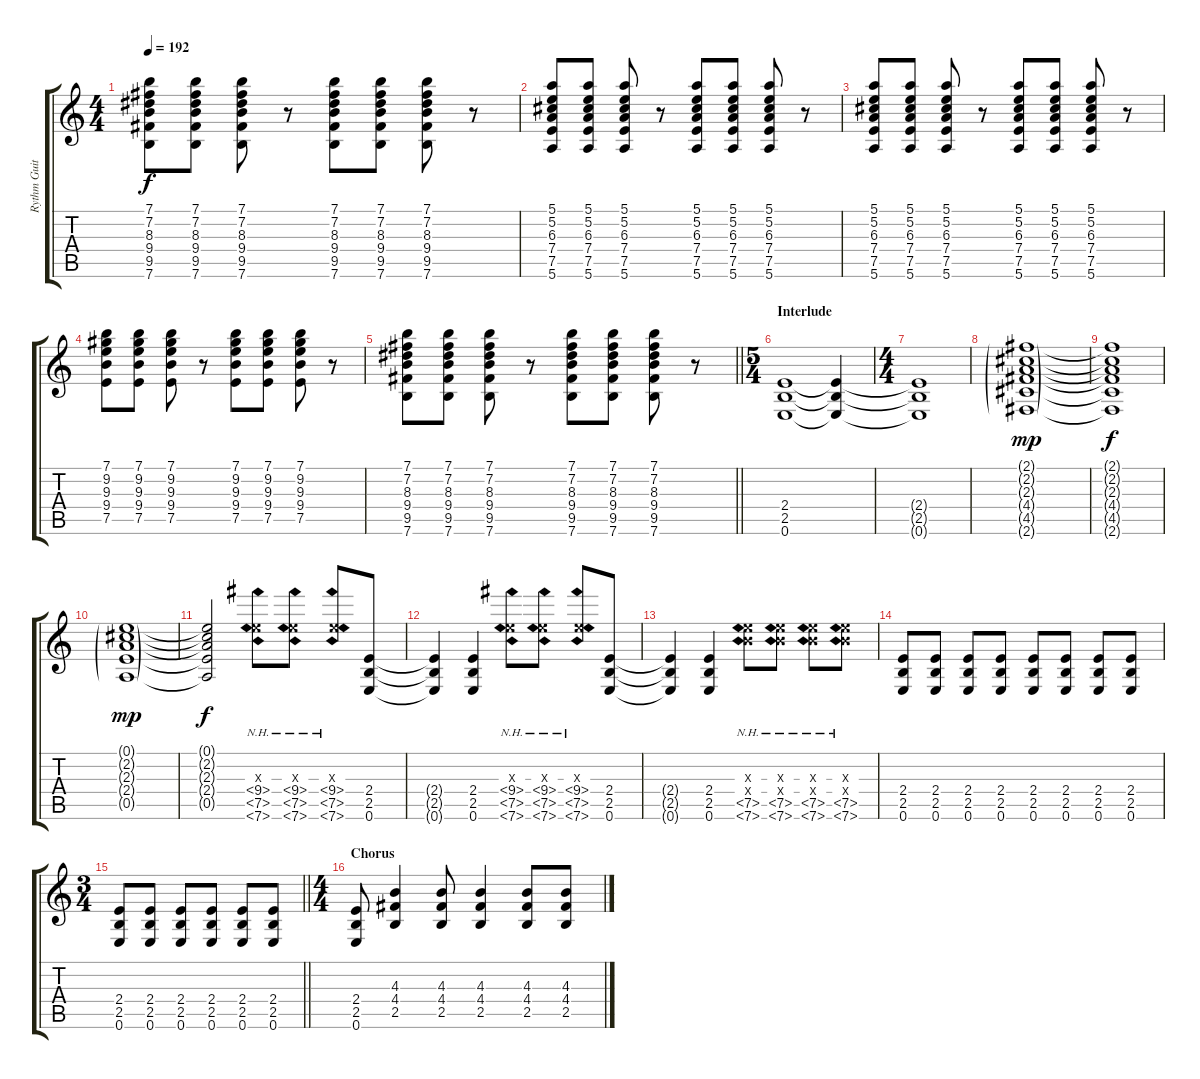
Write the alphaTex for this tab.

\track ("Rythm Guitar" "Rythm Guit") {instrument distortionguitar}
\staff {score tabs}
\tuning (E4 B3 G3 D3 A2 E2) {hide}
\ts (4 4)
\tempo 192
\clef g2
\ks c
(7.1 7.2 8.3 9.4 9.5 7.6).8{dy f} (7.1 7.2 8.3 9.4 9.5 7.6).8 (7.1 7.2 8.3 9.4 9.5 7.6).8 r.8 (7.1 7.2 8.3 9.4 9.5 7.6).8 (7.1 7.2 8.3 9.4 9.5 7.6).8 (7.1 7.2 8.3 9.4 9.5 7.6).8 r.8 |
(5.1 5.2 6.3 7.4 7.5 5.6).8 (5.1 5.2 6.3 7.4 7.5 5.6).8 (5.1 5.2 6.3 7.4 7.5 5.6).8 r.8 (5.1 5.2 6.3 7.4 7.5 5.6).8 (5.1 5.2 6.3 7.4 7.5 5.6).8 (5.1 5.2 6.3 7.4 7.5 5.6).8 r.8 |
(5.1 5.2 6.3 7.4 7.5 5.6).8 (5.1 5.2 6.3 7.4 7.5 5.6).8 (5.1 5.2 6.3 7.4 7.5 5.6).8 r.8 (5.1 5.2 6.3 7.4 7.5 5.6).8 (5.1 5.2 6.3 7.4 7.5 5.6).8 (5.1 5.2 6.3 7.4 7.5 5.6).8 r.8 |
(7.1 9.2 9.3 9.4 7.5).8 (7.1 9.2 9.3 9.4 7.5).8 (7.1 9.2 9.3 9.4 7.5).8 r.8 (7.1 9.2 9.3 9.4 7.5).8 (7.1 9.2 9.3 9.4 7.5).8 (7.1 9.2 9.3 9.4 7.5).8 r.8 |
\barLineRight lightlight
(7.1 7.2 8.3 9.4 9.5 7.6).8 (7.1 7.2 8.3 9.4 9.5 7.6).8 (7.1 7.2 8.3 9.4 9.5 7.6).8 r.8 (7.1 7.2 8.3 9.4 9.5 7.6).8 (7.1 7.2 8.3 9.4 9.5 7.6).8 (7.1 7.2 8.3 9.4 9.5 7.6).8 r.8 |
\ts (5 4)
\section ("" "Interlude")
(2.4 2.5 0.6).1 (2.4{t} 2.5{t} 0.6{t}).4 |
\ts (4 4)
(2.4{t} 2.5{t} 0.6{t}).1 |
(2.1{g} 2.2{g} 2.3{g} 4.4{g} 4.5{g} 2.6{g}).1{dy mp instrument electricguitarjazz} |
(2.1{t} 2.2{t} 2.3{t} 4.4{t} 4.5{t} 2.6{t}).1{dy f} |
(0.1{g} 2.2{g} 2.3{g} 2.4{g} 0.5{g}).1{dy mp} |
(0.1{t} 2.2{t} 2.3{t} 2.4{t} 0.5{t}).2{dy f} (9.3{x} 9.4{nh} 7.5{nh} 7.6{nh}).8{instrument distortionguitar} (9.3{x} 9.4{nh} 7.5{nh} 7.6{nh}).8 (9.3{x} 9.4{nh} 7.5{nh} 7.6{nh}).8 (2.4 2.5 0.6).8 |
(2.4{t} 2.5{t} 0.6{t}).4 (2.4 2.5 0.6).4 (9.3{x} 9.4{nh} 7.5{nh} 7.6{nh}).8 (9.3{x} 9.4{nh} 7.5{nh} 7.6{nh}).8 (9.3{x} 9.4{nh} 7.5{nh} 7.6{nh}).8 (2.4 2.5 0.6).8 |
(2.4{t} 2.5{t} 0.6{t}).4 (2.4 2.5 0.6).4 (9.3{x} 9.4{x} 7.5{nh} 7.6{nh}).8 (9.3{x} 9.4{x} 7.5{nh} 7.6{nh}).8 (9.3{x} 9.4{x} 7.5{nh} 7.6{nh}).8 (9.3{x} 9.4{x} 7.5{nh} 7.6{nh}).8 |
(2.4 2.5 0.6).8 (2.4 2.5 0.6).8 (2.4 2.5 0.6).8 (2.4 2.5 0.6).8 (2.4 2.5 0.6).8 (2.4 2.5 0.6).8 (2.4 2.5 0.6).8 (2.4 2.5 0.6).8 |
\ts (3 4)
\barLineRight lightlight
(2.4 2.5 0.6).8 (2.4 2.5 0.6).8 (2.4 2.5 0.6).8 (2.4 2.5 0.6).8 (2.4 2.5 0.6).8 (2.4 2.5 0.6).8 |
\ts (4 4)
\section ("" "Chorus")
(2.4 2.5 0.6).8 (4.3 4.4 2.5).4 (4.3 4.4 2.5).8 (4.3 4.4 2.5).4 (4.3 4.4 2.5).8 (4.3 4.4 2.5).8
